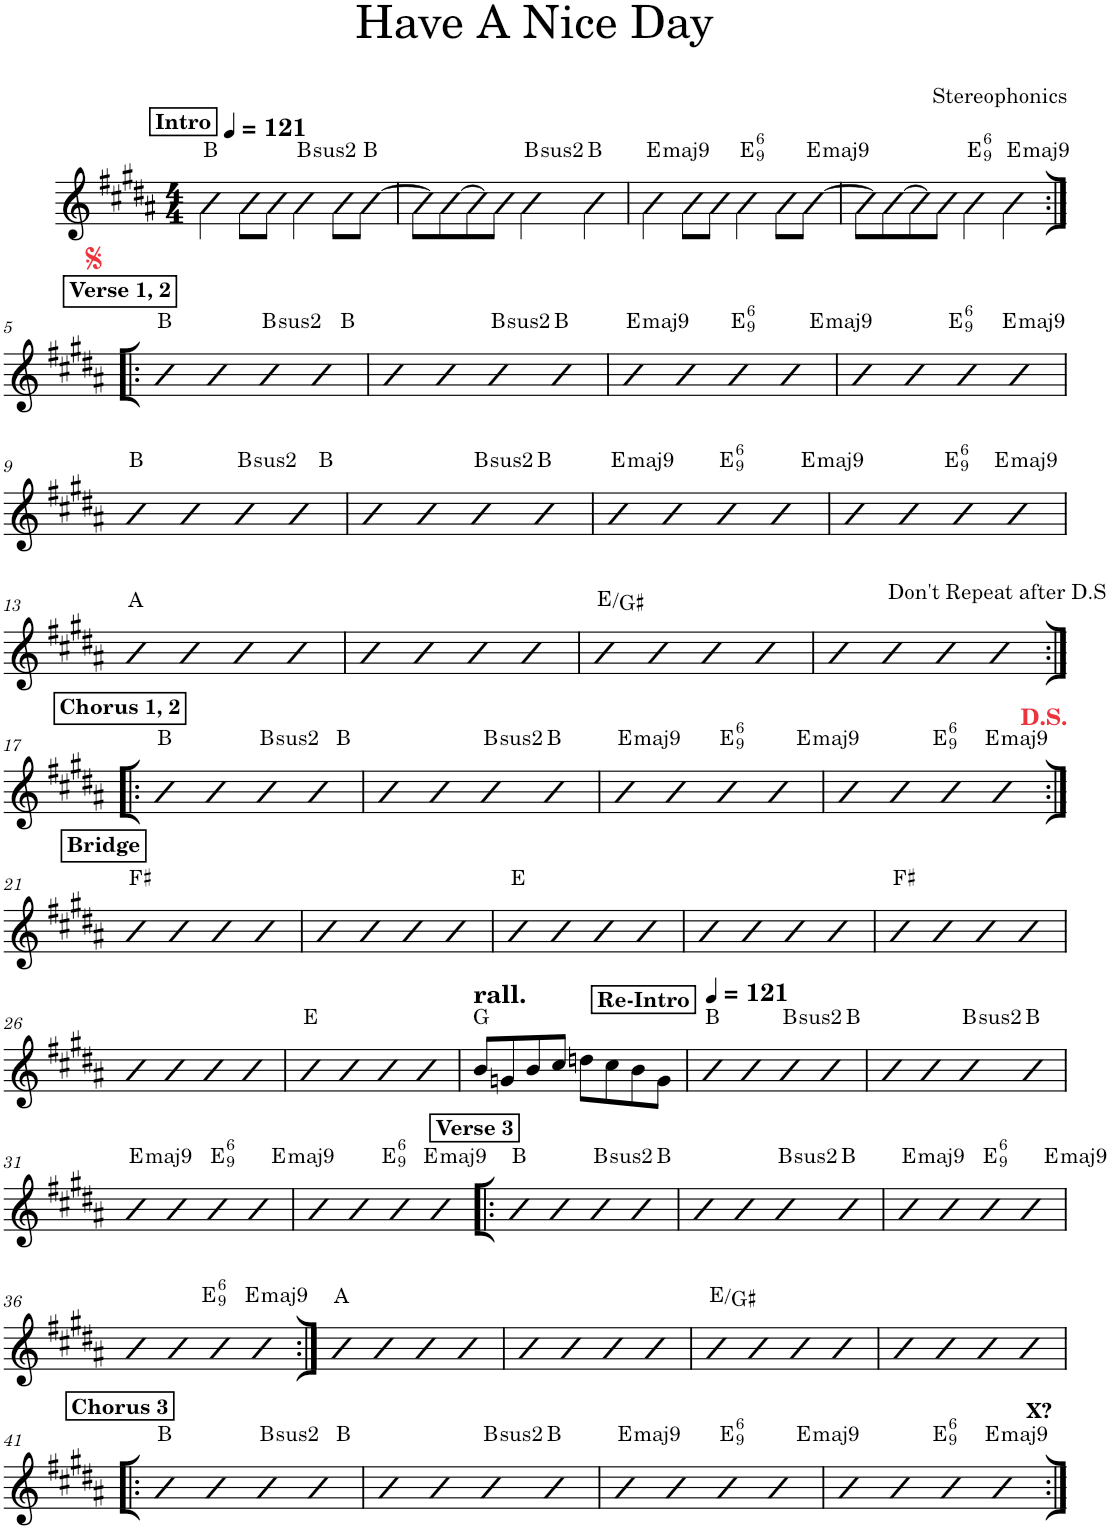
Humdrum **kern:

**kern	**harte
*part1	*part1
*staff1	*
*I"Piano	*
*I'Pno.	*
*clefG2	*
*k[f#c#g#d#a#]	*
*M4/4	*
*MM121	*
!!LO:REH:place=s1:a:B:cj:t=Intro
=1	=1
4b\	B:maj
8b\L	.
8b\J	.
!	!LO:H:kt=2
4b\	B:(1,2,5)
8b\L	.
[8b\J	B:maj
=2	=2
8b\L]	.
[8b\	.
8b\]	.
8b\J	.
!	!LO:H:kt=2
4b\	B:(1,2,5)
4b\	B:maj
=3	=3
!	!LO:H:kt=maj9
4b\	E:maj9
8b\L	.
8b\J	.
!	!LO:H:kt=6
4b\	E:maj6(9)
8b\L	.
!	!LO:H:kt=maj9
[8b\J	E:maj9
=4	=4
8b\L]	.
[8b\	.
8b\]	.
8b\J	.
!	!LO:H:kt=6
4b\	E:maj6(9)
!	!LO:H:kt=maj9
4b\	E:maj9
!!LO:LB:g=z
!!LO:REH:place=s1:a:B:cj:t=Verse 1, 2
=5:|!|:	=5:|!|:
*^	*
4b	2..ryy	B:maj
4b	.	.
!	!	!LO:H:kt=2
4b	.	B:(1,2,5)
4b	.	.
.	8ryy	B:maj
*v	*v	*
=6	=6
4b	.
4b	.
!	!LO:H:kt=2
4b	B:(1,2,5)
4b	B:maj
=7	=7
!	!LO:H:kt=maj9
*^	*
4b	2..ryy	E:maj9
4b	.	.
!	!	!LO:H:kt=6
4b	.	E:maj6(9)
4b	.	.
!	!	!LO:H:kt=maj9
.	8ryy	E:maj9
*v	*v	*
=8	=8
4b	.
4b	.
!	!LO:H:kt=6
4b	E:maj6(9)
!	!LO:H:kt=maj9
4b	E:maj9
!!LO:LB:g=z
=9	=9
*^	*
4b	2..ryy	B:maj
4b	.	.
!	!	!LO:H:kt=2
4b	.	B:(1,2,5)
4b	.	.
.	8ryy	B:maj
*v	*v	*
=10	=10
4b	.
4b	.
!	!LO:H:kt=2
4b	B:(1,2,5)
4b	B:maj
=11	=11
!	!LO:H:kt=maj9
*^	*
4b	2..ryy	E:maj9
4b	.	.
!	!	!LO:H:kt=6
4b	.	E:maj6(9)
4b	.	.
!	!	!LO:H:kt=maj9
.	8ryy	E:maj9
*v	*v	*
=12	=12
4b	.
4b	.
!	!LO:H:kt=6
4b	E:maj6(9)
!	!LO:H:kt=maj9
4b	E:maj9
!!LO:LB:g=z
=13	=13
4b	A:maj
4b	.
4b	.
4b	.
=14	=14
4b	.
4b	.
4b	.
4b	.
=15	=15
4b	E:maj/3
4b	.
4b	.
4b	.
=16	=16
4b	.
4b	.
4b	.
!LO:TX:a:t=Don't Repeat after D.S	!
4b	.
!!LO:LB:g=z
!!LO:REH:place=s1:a:B:cj:t=Chorus 1, 2
=17:|!|:	=17:|!|:
*^	*
4b	2..ryy	B:maj
4b	.	.
!	!	!LO:H:kt=2
4b	.	B:(1,2,5)
4b	.	.
.	8ryy	B:maj
*v	*v	*
=18	=18
4b	.
4b	.
!	!LO:H:kt=2
4b	B:(1,2,5)
4b	B:maj
=19	=19
!	!LO:H:kt=maj9
*^	*
4b	2..ryy	E:maj9
4b	.	.
!	!	!LO:H:kt=6
4b	.	E:maj6(9)
4b	.	.
!	!	!LO:H:kt=maj9
.	8ryy	E:maj9
*v	*v	*
=20	=20
4b	.
4b	.
!	!LO:H:kt=6
4b	E:maj6(9)
!	!LO:H:kt=maj9
4b	E:maj9
!!LO:LB:g=z
!!LO:REH:place=s1:a:B:cj:t=Bridge
=21:|!	=21:|!
4b	F#:maj
4b	.
4b	.
4b	.
=22	=22
4b	.
4b	.
4b	.
4b	.
=23	=23
4b	E:maj
4b	.
4b	.
4b	.
=24	=24
4b	.
4b	.
4b	.
4b	.
=25	=25
4b	F#:maj
4b	.
4b	.
4b	.
!!LO:LB:g=z
=26	=26
4b	.
4b	.
4b	.
4b	.
=27	=27
4b	E:maj
4b	.
4b	.
4b	.
=28	=28
!LO:TX:a:t=rall.	!
8b/L	G:maj
8gn/	.
8b/	.
8cc#/J	.
8ddn\L	.
8cc#\	.
8b\	.
8g\J	.
=29	=29
!!LO:REH:place=s1:a:B:cj:t=Re-Intro
*MM121	*
*^	*
4b	2..ryy	B:maj
4b	.	.
!	!	!LO:H:kt=2
4b	.	B:(1,2,5)
4b	.	.
.	8ryy	B:maj
*v	*v	*
=30	=30
4b	.
4b	.
!	!LO:H:kt=2
4b	B:(1,2,5)
4b	B:maj
!!LO:LB:g=z
=31	=31
!	!LO:H:kt=maj9
*^	*
4b	2..ryy	E:maj9
4b	.	.
!	!	!LO:H:kt=6
4b	.	E:maj6(9)
4b	.	.
!	!	!LO:H:kt=maj9
.	8ryy	E:maj9
*v	*v	*
=32	=32
4b	.
4b	.
!	!LO:H:kt=6
4b	E:maj6(9)
!	!LO:H:kt=maj9
4b	E:maj9
!!LO:REH:place=s1:a:B:cj:t=Verse 3
=33!|:	=33!|:
*^	*
4b	2..ryy	B:maj
4b	.	.
!	!	!LO:H:kt=2
4b	.	B:(1,2,5)
4b	.	.
.	8ryy	B:maj
*v	*v	*
=34	=34
4b	.
4b	.
!	!LO:H:kt=2
4b	B:(1,2,5)
4b	B:maj
=35	=35
!	!LO:H:kt=maj9
*^	*
4b	2..ryy	E:maj9
4b	.	.
!	!	!LO:H:kt=6
4b	.	E:maj6(9)
4b	.	.
!	!	!LO:H:kt=maj9
.	8ryy	E:maj9
*v	*v	*
!!LO:LB:g=z
=36	=36
4b	.
4b	.
!	!LO:H:kt=6
4b	E:maj6(9)
!	!LO:H:kt=maj9
4b	E:maj9
=37:|!	=37:|!
4b	A:maj
4b	.
4b	.
4b	.
=38	=38
4b	.
4b	.
4b	.
4b	.
=39	=39
4b	E:maj/3
4b	.
4b	.
4b	.
=40	=40
4b	.
4b	.
4b	.
4b	.
!!LO:LB:g=z
!!LO:REH:place=s1:a:B:cj:t=Chorus 3
=41!|:	=41!|:
*^	*
4b	2..ryy	B:maj
4b	.	.
!	!	!LO:H:kt=2
4b	.	B:(1,2,5)
4b	.	.
.	8ryy	B:maj
*v	*v	*
=42	=42
4b	.
4b	.
!	!LO:H:kt=2
4b	B:(1,2,5)
4b	B:maj
=43	=43
!	!LO:H:kt=maj9
*^	*
4b	2..ryy	E:maj9
4b	.	.
!	!	!LO:H:kt=6
4b	.	E:maj6(9)
4b	.	.
!	!	!LO:H:kt=maj9
.	8ryy	E:maj9
*v	*v	*
=44	=44
4b	.
4b	.
!	!LO:H:kt=6
4b	E:maj6(9)
!LO:TX:a:B:t=X?	!LO:H:kt=maj9
4b	E:maj9
=:|!	=:|!
*-	*-
